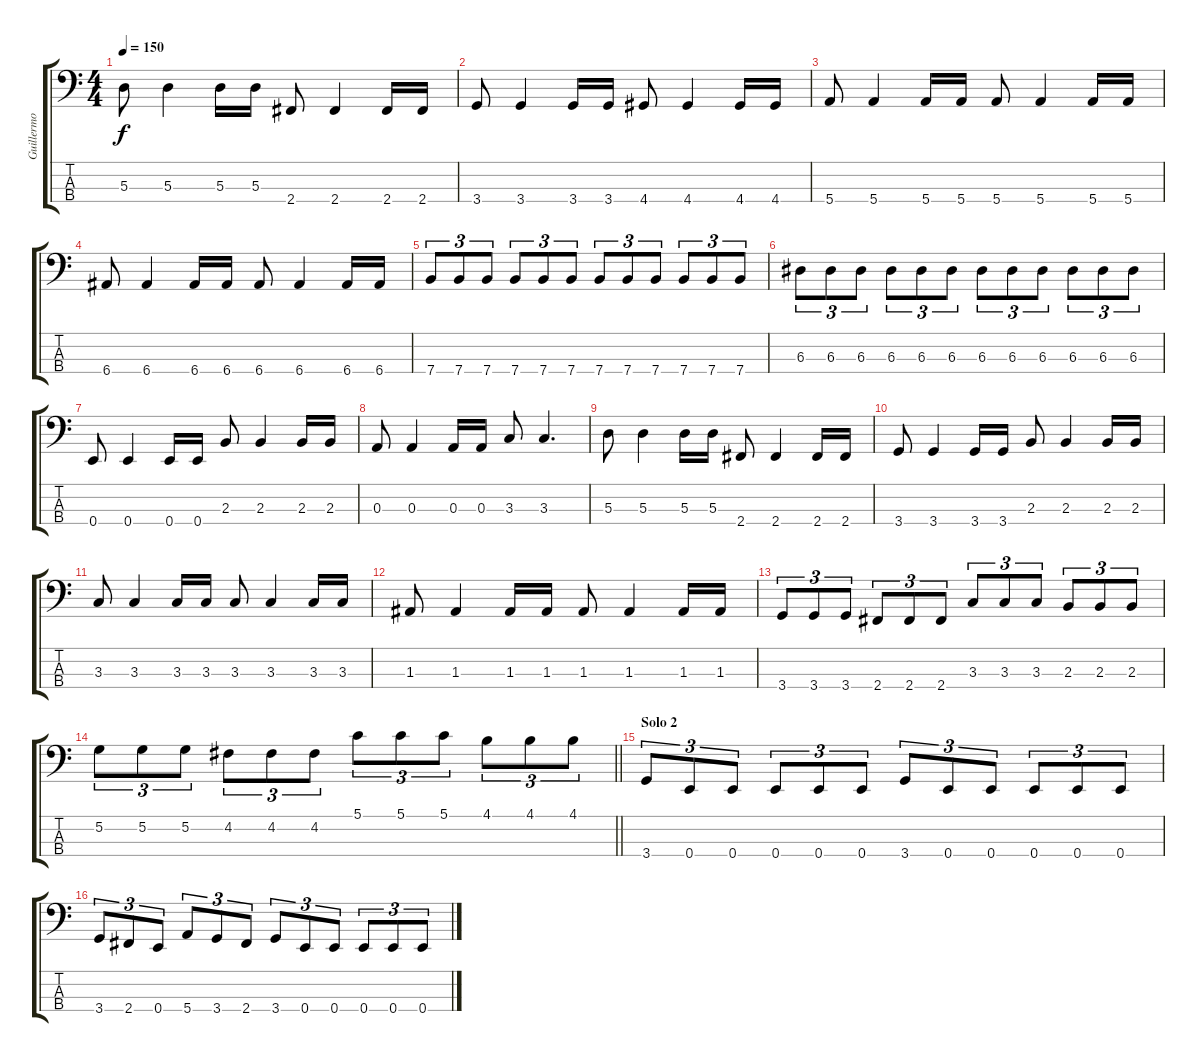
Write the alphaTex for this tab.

\track ("Guillermo Sánchez" "Guillermo ") {instrument electricbasspick}
\staff {score tabs}
\tuning (G2 D2 A1 E1) {hide}
\ts (4 4)
\tempo 150
\clef f4
\ks c
5.3.8{dy f} 5.3.4 5.3.16 5.3.16 2.4.8 2.4.4 2.4.16 2.4.16 |
3.4.8 3.4.4 3.4.16 3.4.16 4.4.8 4.4.4 4.4.16 4.4.16 |
5.4.8 5.4.4 5.4.16 5.4.16 5.4.8 5.4.4 5.4.16 5.4.16 |
6.4.8 6.4.4 6.4.16 6.4.16 6.4.8 6.4.4 6.4.16 6.4.16 |
7.4.8{tu (3 2)} 7.4.8{tu (3 2)} 7.4.8{tu (3 2)} 7.4.8{tu (3 2)} 7.4.8{tu (3 2)} 7.4.8{tu (3 2)} 7.4.8{tu (3 2)} 7.4.8{tu (3 2)} 7.4.8{tu (3 2)} 7.4.8{tu (3 2)} 7.4.8{tu (3 2)} 7.4.8{tu (3 2)} |
6.3.8{tu (3 2)} 6.3.8{tu (3 2)} 6.3.8{tu (3 2)} 6.3.8{tu (3 2)} 6.3.8{tu (3 2)} 6.3.8{tu (3 2)} 6.3.8{tu (3 2)} 6.3.8{tu (3 2)} 6.3.8{tu (3 2)} 6.3.8{tu (3 2)} 6.3.8{tu (3 2)} 6.3.8{tu (3 2)} |
0.4.8 0.4.4 0.4.16 0.4.16 2.3.8 2.3.4 2.3.16 2.3.16 |
0.3.8 0.3.4 0.3.16 0.3.16 3.3.8 3.3.4{d} |
5.3.8 5.3.4 5.3.16 5.3.16 2.4.8 2.4.4 2.4.16 2.4.16 |
3.4.8 3.4.4 3.4.16 3.4.16 2.3.8 2.3.4 2.3.16 2.3.16 |
3.3.8 3.3.4 3.3.16 3.3.16 3.3.8 3.3.4 3.3.16 3.3.16 |
1.3.8 1.3.4 1.3.16 1.3.16 1.3.8 1.3.4 1.3.16 1.3.16 |
3.4.8{tu (3 2)} 3.4.8{tu (3 2)} 3.4.8{tu (3 2)} 2.4.8{tu (3 2)} 2.4.8{tu (3 2)} 2.4.8{tu (3 2)} 3.3.8{tu (3 2)} 3.3.8{tu (3 2)} 3.3.8{tu (3 2)} 2.3.8{tu (3 2)} 2.3.8{tu (3 2)} 2.3.8{tu (3 2)} |
\barLineRight lightlight
5.2.8{tu (3 2)} 5.2.8{tu (3 2)} 5.2.8{tu (3 2)} 4.2.8{tu (3 2)} 4.2.8{tu (3 2)} 4.2.8{tu (3 2)} 5.1.8{tu (3 2)} 5.1.8{tu (3 2)} 5.1.8{tu (3 2)} 4.1.8{tu (3 2)} 4.1.8{tu (3 2)} 4.1.8{tu (3 2)} |
\section ("" "Solo 2")
3.4.8{tu (3 2)} 0.4.8{tu (3 2)} 0.4.8{tu (3 2)} 0.4.8{tu (3 2)} 0.4.8{tu (3 2)} 0.4.8{tu (3 2)} 3.4.8{tu (3 2)} 0.4.8{tu (3 2)} 0.4.8{tu (3 2)} 0.4.8{tu (3 2)} 0.4.8{tu (3 2)} 0.4.8{tu (3 2)} |
3.4.8{tu (3 2)} 2.4.8{tu (3 2)} 0.4.8{tu (3 2)} 5.4.8{tu (3 2)} 3.4.8{tu (3 2)} 2.4.8{tu (3 2)} 3.4.8{tu (3 2)} 0.4.8{tu (3 2)} 0.4.8{tu (3 2)} 0.4.8{tu (3 2)} 0.4.8{tu (3 2)} 0.4.8{tu (3 2)}
